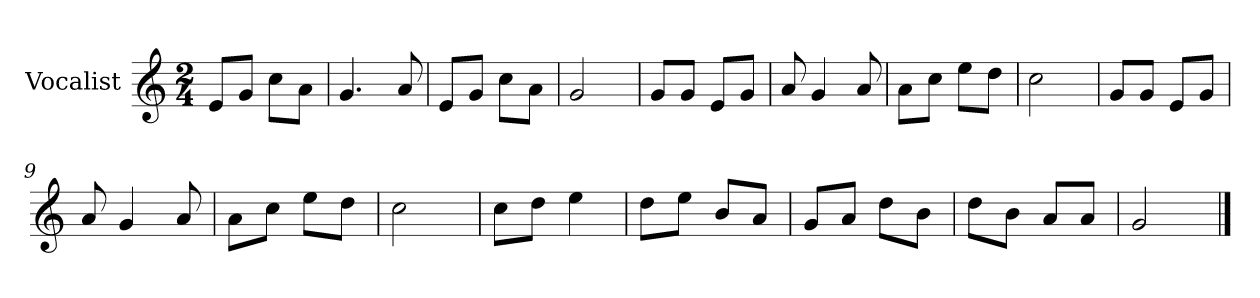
**kern
*part1
*staff1
*I"Vocalist
*k[]
*C:
*M2/4
=
8eL
8gJ
8ccL
8aJ
=1
4.g
8a
=2
8eL
8gJ
8ccL
8aJ
=3
2g
=4
8gL
8gJ
8eL
8gJ
=5
8a
4g
8a
=6
8aL
8ccJ
8eeL
8ddJ
=7
2cc
=8
8gL
8gJ
8eL
8gJ
=9
8a
4g
8a
=10
8aL
8ccJ
8eeL
8ddJ
=11
2cc
=12
8ccL
8ddJ
4ee
=13
8ddL
8eeJ
8bL
8aJ
=14
8gL
8aJ
8ddL
8bJ
=15
8ddL
8bJ
8aL
8aJ
=16
2g
==
*-
